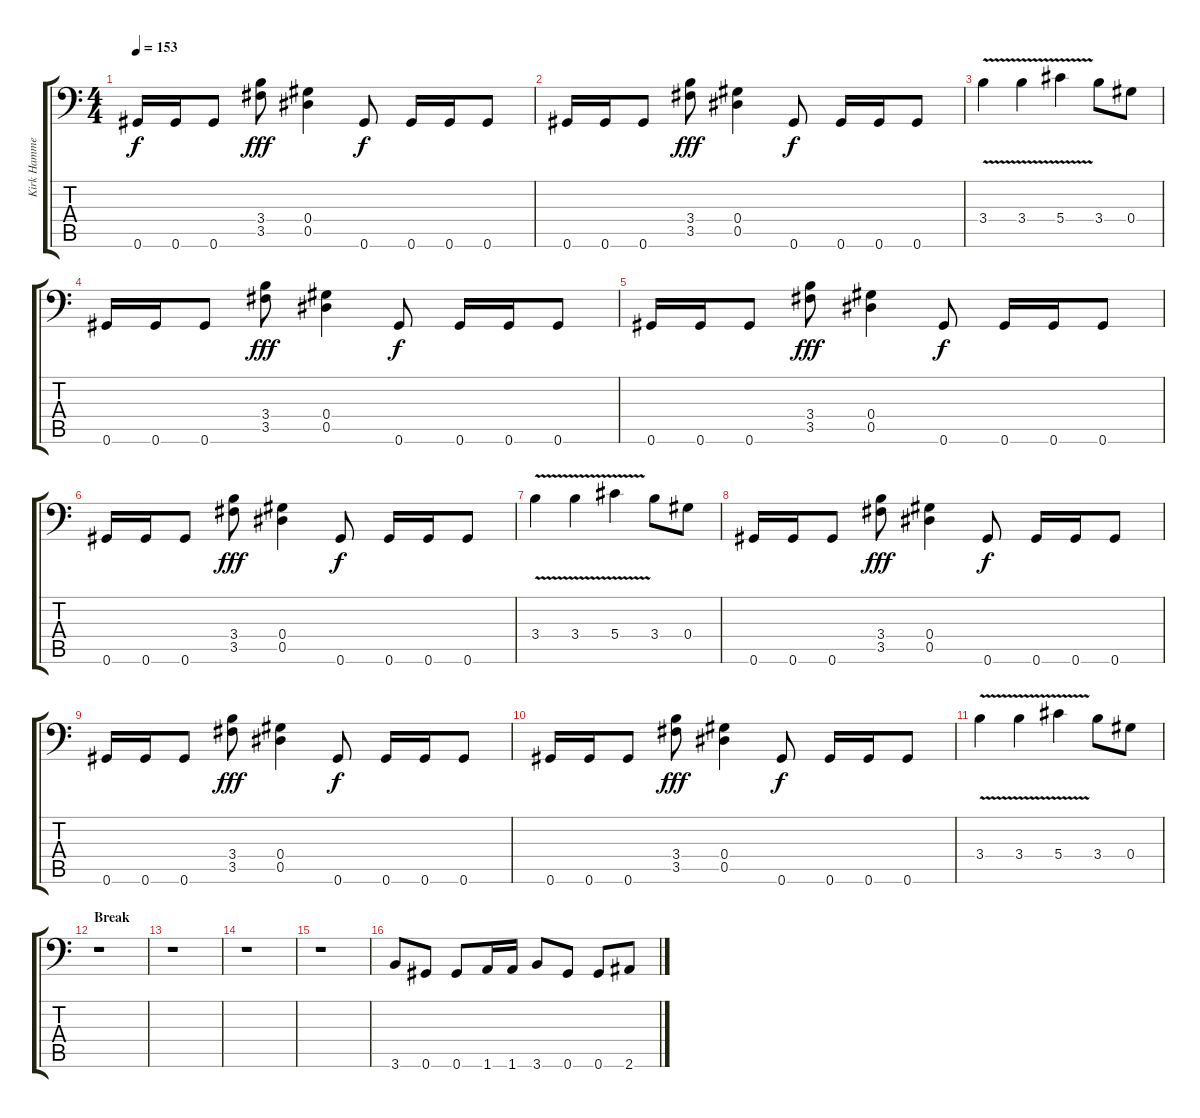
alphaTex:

\track ("Kirk Hammett (Guitar)" "Kirk Hamme") {instrument overdrivenguitar}
\staff {score tabs}
\tuning (Bb3 F3 Db3 Ab2 Eb2 Ab1) {hide}
\ts (4 4)
\tempo 153
\clef f4
\ks c
0.6.16{dy f} 0.6.16 0.6.8 (3.4 3.5).8{dy fff} (0.4 0.5).4 0.6.8{dy f} 0.6.16 0.6.16 0.6.8 |
0.6.16 0.6.16 0.6.8 (3.4 3.5).8{dy fff} (0.4 0.5).4 0.6.8{dy f} 0.6.16 0.6.16 0.6.8 |
3.4{v}.4 3.4{v}.4 5.4{v}.4 3.4.8 0.4.8 |
0.6.16 0.6.16 0.6.8 (3.4 3.5).8{dy fff} (0.4 0.5).4 0.6.8{dy f} 0.6.16 0.6.16 0.6.8 |
0.6.16 0.6.16 0.6.8 (3.4 3.5).8{dy fff} (0.4 0.5).4 0.6.8{dy f} 0.6.16 0.6.16 0.6.8 |
0.6.16 0.6.16 0.6.8 (3.4 3.5).8{dy fff} (0.4 0.5).4 0.6.8{dy f} 0.6.16 0.6.16 0.6.8 |
3.4{v}.4 3.4{v}.4 5.4{v}.4 3.4.8 0.4.8 |
0.6.16 0.6.16 0.6.8 (3.4 3.5).8{dy fff} (0.4 0.5).4 0.6.8{dy f} 0.6.16 0.6.16 0.6.8 |
0.6.16 0.6.16 0.6.8 (3.4 3.5).8{dy fff} (0.4 0.5).4 0.6.8{dy f} 0.6.16 0.6.16 0.6.8 |
0.6.16 0.6.16 0.6.8 (3.4 3.5).8{dy fff} (0.4 0.5).4 0.6.8{dy f} 0.6.16 0.6.16 0.6.8 |
3.4{v}.4 3.4{v}.4 5.4{v}.4 3.4.8 0.4.8 |
\section ("" "Break")
r.1 |
r.1 |
r.1 |
r.1 |
3.6.8 0.6.8 0.6.8 1.6.16 1.6.16 3.6.8 0.6.8 0.6.8 2.6.8
